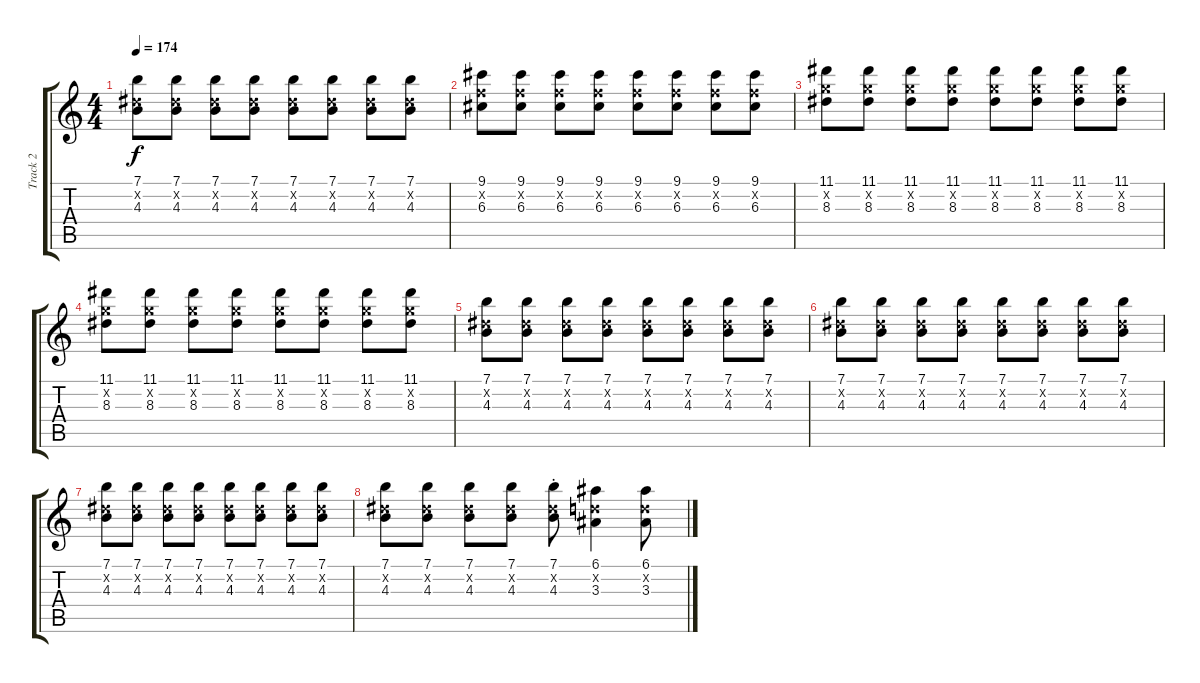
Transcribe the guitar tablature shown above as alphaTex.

\track ("Track 2" "Track 2") {instrument overdrivenguitar}
\staff {score tabs}
\tuning (E4 B3 G3 D3 A2 E2) {hide}
\ts (4 4)
\tempo 174
\clef g2
\ks c
(7.1 4.2{x} 4.3).8{dy f} (7.1 4.2{x} 4.3).8 (7.1 4.2{x} 4.3).8 (7.1 4.2{x} 4.3).8 (7.1 4.2{x} 4.3).8 (7.1 4.2{x} 4.3).8 (7.1 4.2{x} 4.3).8 (7.1 4.2{x} 4.3).8 |
(9.1 6.2{x} 6.3).8 (9.1 6.2{x} 6.3).8 (9.1 6.2{x} 6.3).8 (9.1 6.2{x} 6.3).8 (9.1 6.2{x} 6.3).8 (9.1 6.2{x} 6.3).8 (9.1 6.2{x} 6.3).8 (9.1 6.2{x} 6.3).8 |
(11.1 8.2{x} 8.3).8 (11.1 8.2{x} 8.3).8 (11.1 8.2{x} 8.3).8 (11.1 8.2{x} 8.3).8 (11.1 8.2{x} 8.3).8 (11.1 8.2{x} 8.3).8 (11.1 8.2{x} 8.3).8 (11.1 8.2{x} 8.3).8 |
(11.1 8.2{x} 8.3).8 (11.1 8.2{x} 8.3).8 (11.1 8.2{x} 8.3).8 (11.1 8.2{x} 8.3).8 (11.1 8.2{x} 8.3).8 (11.1 8.2{x} 8.3).8 (11.1 8.2{x} 8.3).8 (11.1 8.2{x} 8.3).8 |
(7.1 4.2{x} 4.3).8 (7.1 4.2{x} 4.3).8 (7.1 4.2{x} 4.3).8 (7.1 4.2{x} 4.3).8 (7.1 4.2{x} 4.3).8 (7.1 4.2{x} 4.3).8 (7.1 4.2{x} 4.3).8 (7.1 4.2{x} 4.3).8 |
(7.1 4.2{x} 4.3).8 (7.1 4.2{x} 4.3).8 (7.1 4.2{x} 4.3).8 (7.1 4.2{x} 4.3).8 (7.1 4.2{x} 4.3).8 (7.1 4.2{x} 4.3).8 (7.1 4.2{x} 4.3).8 (7.1 4.2{x} 4.3).8 |
(7.1 4.2{x} 4.3).8 (7.1 4.2{x} 4.3).8 (7.1 4.2{x} 4.3).8 (7.1 4.2{x} 4.3).8 (7.1 4.2{x} 4.3).8 (7.1 4.2{x} 4.3).8 (7.1 4.2{x} 4.3).8 (7.1 4.2{x} 4.3).8 |
(7.1 4.2{x} 4.3).8 (7.1 4.2{x} 4.3).8 (7.1 4.2{x} 4.3).8 (7.1 4.2{x} 4.3).8 (7.1{st} 4.2{x} 4.3{st}).8 (6.1 3.2{x} 3.3).4 (6.1 3.2{x} 3.3).8
